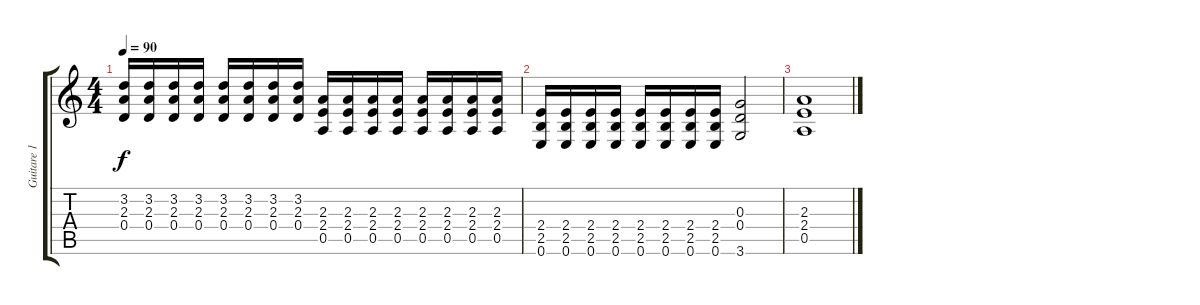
\track ("Guitare 1" "Guitare 1") {instrument overdrivenguitar}
\staff {score tabs}
\tuning (E4 B3 G3 D3 A2 E2) {hide}
\ts (4 4)
\tempo 90
\clef g2
\ks c
(3.2 2.3 0.4).16{dy f} (3.2 2.3 0.4).16 (3.2 2.3 0.4).16 (3.2 2.3 0.4).16 (3.2 2.3 0.4).16 (3.2 2.3 0.4).16 (3.2 2.3 0.4).16 (3.2 2.3 0.4).16 (2.3 2.4 0.5).16 (2.3 2.4 0.5).16 (2.3 2.4 0.5).16 (2.3 2.4 0.5).16 (2.3 2.4 0.5).16 (2.3 2.4 0.5).16 (2.3 2.4 0.5).16 (2.3 2.4 0.5).16 |
(2.4 2.5 0.6).16 (2.4 2.5 0.6).16 (2.4 2.5 0.6).16 (2.4 2.5 0.6).16 (2.4 2.5 0.6).16 (2.4 2.5 0.6).16 (2.4 2.5 0.6).16 (2.4 2.5 0.6).16 (0.3 0.4 3.6).2 |
(2.3 2.4 0.5).1
